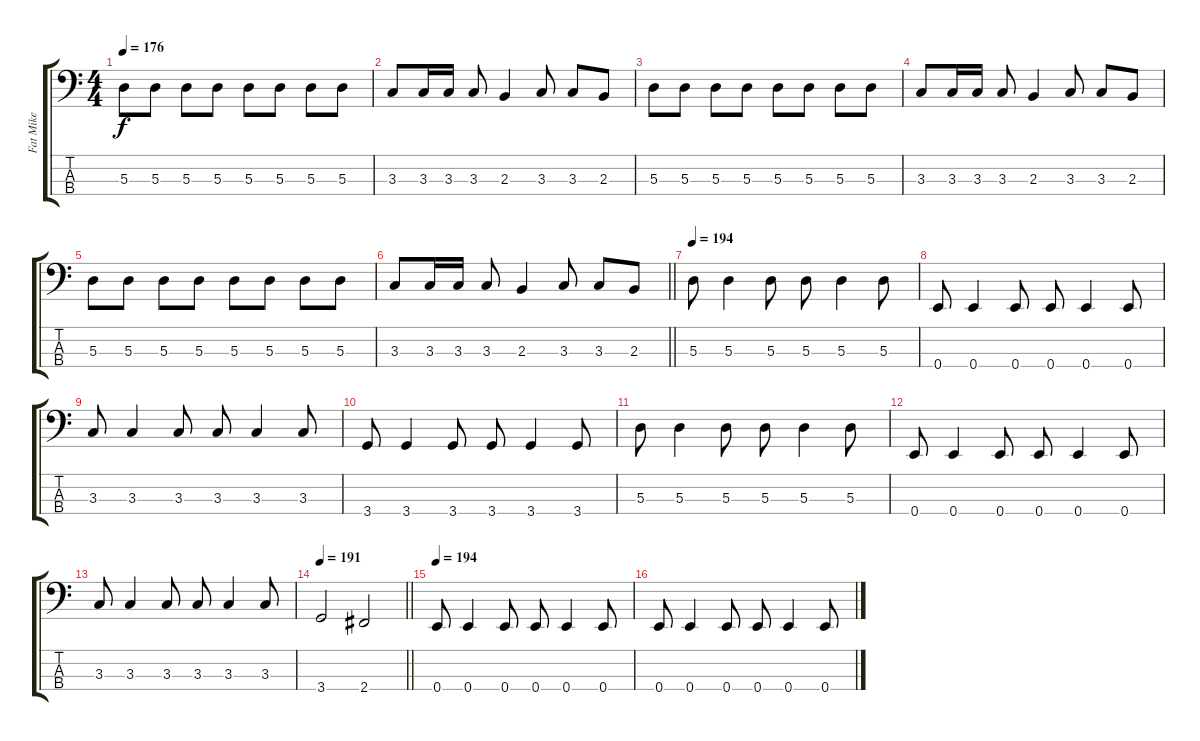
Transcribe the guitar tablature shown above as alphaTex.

\track ("Fat Mike" "Fat Mike") {instrument electricbasspick}
\staff {score tabs}
\tuning (G2 D2 A1 E1) {hide}
\ts (4 4)
\tempo 176
\clef f4
\ks c
5.3.8{dy f} 5.3.8 5.3.8 5.3.8 5.3.8 5.3.8 5.3.8 5.3.8 |
3.3.8 3.3.16 3.3.16 3.3.8 2.3.4 3.3.8 3.3.8 2.3.8 |
5.3.8 5.3.8 5.3.8 5.3.8 5.3.8 5.3.8 5.3.8 5.3.8 |
3.3.8 3.3.16 3.3.16 3.3.8 2.3.4 3.3.8 3.3.8 2.3.8 |
5.3.8 5.3.8 5.3.8 5.3.8 5.3.8 5.3.8 5.3.8 5.3.8 |
\barLineRight lightlight
3.3.8 3.3.16 3.3.16 3.3.8 2.3.4 3.3.8 3.3.8 2.3.8 |
\section ("" "")
\tempo 194
5.3.8 5.3.4 5.3.8 5.3.8 5.3.4 5.3.8 |
0.4.8 0.4.4 0.4.8 0.4.8 0.4.4 0.4.8 |
3.3.8 3.3.4 3.3.8 3.3.8 3.3.4 3.3.8 |
3.4.8 3.4.4 3.4.8 3.4.8 3.4.4 3.4.8 |
5.3.8 5.3.4 5.3.8 5.3.8 5.3.4 5.3.8 |
0.4.8 0.4.4 0.4.8 0.4.8 0.4.4 0.4.8 |
3.3.8 3.3.4 3.3.8 3.3.8 3.3.4 3.3.8 |
\tempo 191
\barLineRight lightlight
3.4.2 2.4.2 |
\section ("" "")
\tempo 194
0.4.8 0.4.4 0.4.8 0.4.8 0.4.4 0.4.8 |
0.4.8 0.4.4 0.4.8 0.4.8 0.4.4 0.4.8
